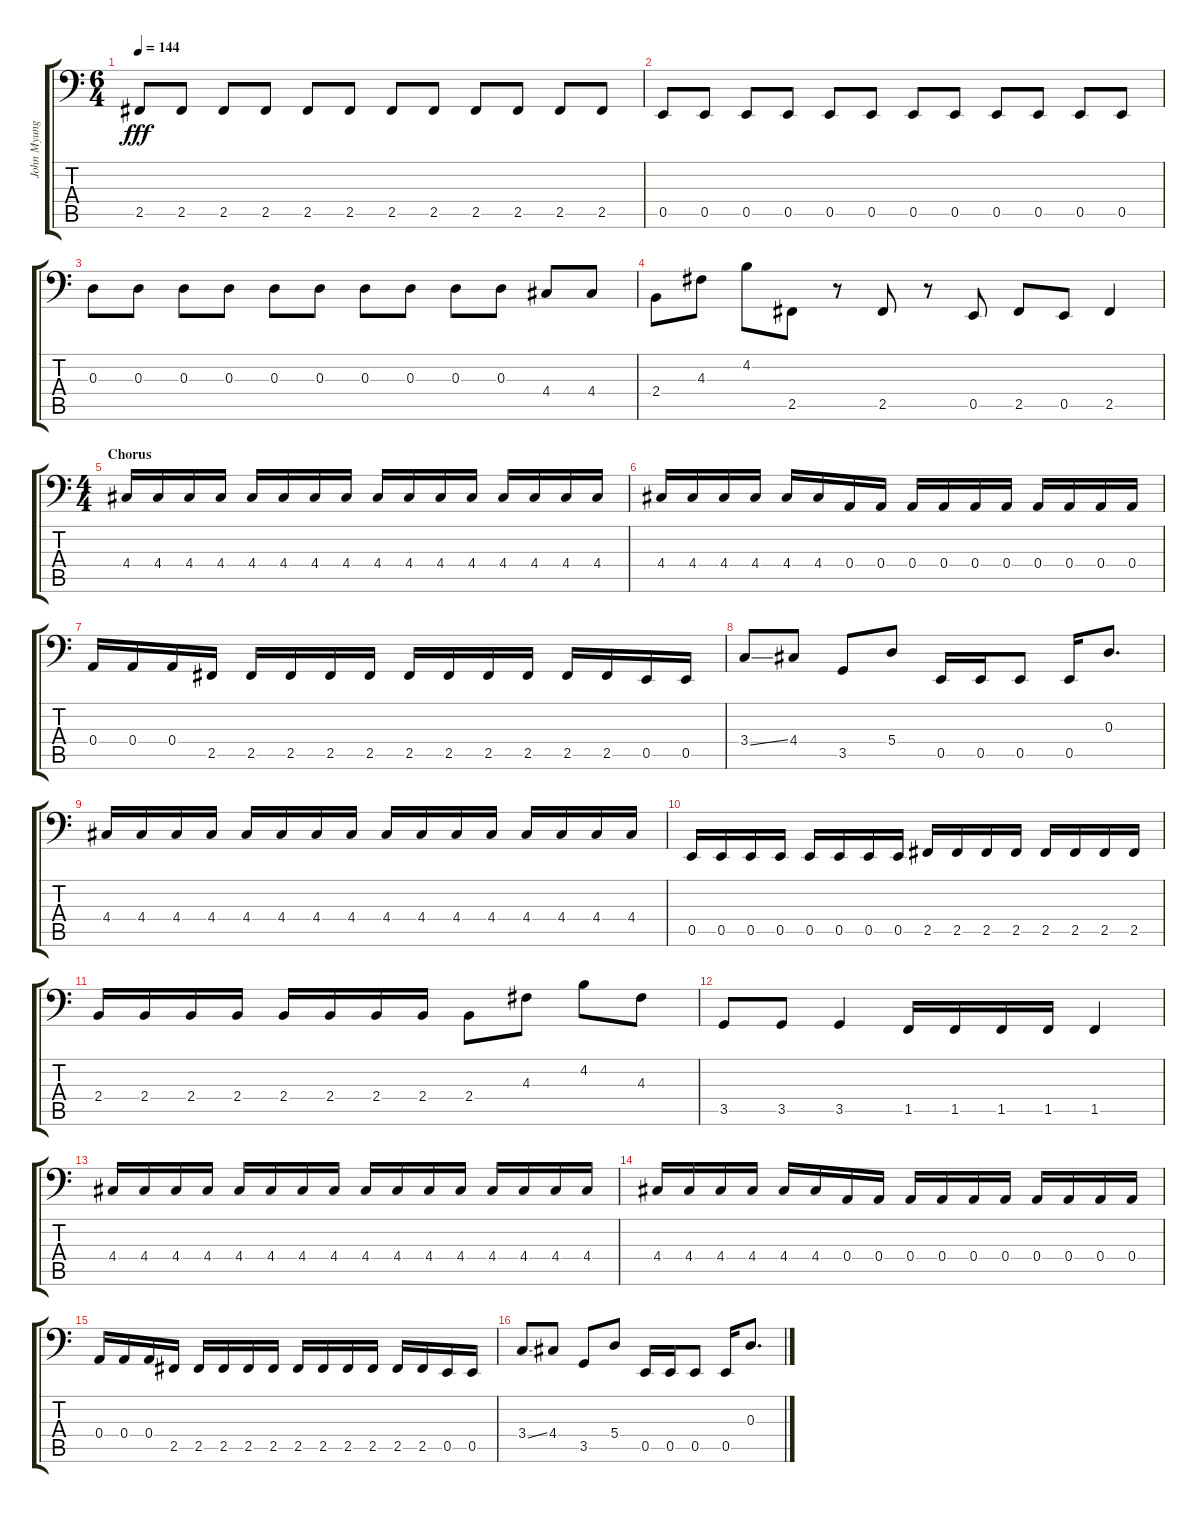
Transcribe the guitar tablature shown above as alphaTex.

\track ("John Myung - bass" "John Myung") {instrument electricbassfinger}
\staff {score tabs}
\tuning (C3 G2 D2 A1 E1 B0) {hide}
\ts (6 4)
\tempo 144
\clef f4
\ks c
2.5.8{dy fff} 2.5.8 2.5.8 2.5.8 2.5.8 2.5.8 2.5.8 2.5.8 2.5.8 2.5.8 2.5.8 2.5.8 |
0.5.8 0.5.8 0.5.8 0.5.8 0.5.8 0.5.8 0.5.8 0.5.8 0.5.8 0.5.8 0.5.8 0.5.8 |
0.3.8 0.3.8 0.3.8 0.3.8 0.3.8 0.3.8 0.3.8 0.3.8 0.3.8 0.3.8 4.4.8 4.4.8 |
2.4.8 4.3.8 4.2.8 2.5.8 r.8 2.5.8 r.8 0.5.8 2.5.8 0.5.8 2.5.4 |
\ts (4 4)
\section ("" "Chorus")
4.4.16 4.4.16 4.4.16 4.4.16 4.4.16 4.4.16 4.4.16 4.4.16 4.4.16 4.4.16 4.4.16 4.4.16 4.4.16 4.4.16 4.4.16 4.4.16 |
4.4.16 4.4.16 4.4.16 4.4.16 4.4.16 4.4.16 0.4.16 0.4.16 0.4.16 0.4.16 0.4.16 0.4.16 0.4.16 0.4.16 0.4.16 0.4.16 |
0.4.16 0.4.16 0.4.16 2.5.16 2.5.16 2.5.16 2.5.16 2.5.16 2.5.16 2.5.16 2.5.16 2.5.16 2.5.16 2.5.16 0.5.16 0.5.16 |
3.4{ss}.8 4.4.8 3.5.8 5.4.8 0.5.16 0.5.16 0.5.8 0.5.16 0.3.8{d} |
4.4.16 4.4.16 4.4.16 4.4.16 4.4.16 4.4.16 4.4.16 4.4.16 4.4.16 4.4.16 4.4.16 4.4.16 4.4.16 4.4.16 4.4.16 4.4.16 |
0.5.16 0.5.16 0.5.16 0.5.16 0.5.16 0.5.16 0.5.16 0.5.16 2.5.16 2.5.16 2.5.16 2.5.16 2.5.16 2.5.16 2.5.16 2.5.16 |
2.4.16 2.4.16 2.4.16 2.4.16 2.4.16 2.4.16 2.4.16 2.4.16 2.4.8 4.3.8 4.2.8 4.3.8 |
3.5.8 3.5.8 3.5.4 1.5.16 1.5.16 1.5.16 1.5.16 1.5.4 |
4.4.16 4.4.16 4.4.16 4.4.16 4.4.16 4.4.16 4.4.16 4.4.16 4.4.16 4.4.16 4.4.16 4.4.16 4.4.16 4.4.16 4.4.16 4.4.16 |
4.4.16 4.4.16 4.4.16 4.4.16 4.4.16 4.4.16 0.4.16 0.4.16 0.4.16 0.4.16 0.4.16 0.4.16 0.4.16 0.4.16 0.4.16 0.4.16 |
0.4.16 0.4.16 0.4.16 2.5.16 2.5.16 2.5.16 2.5.16 2.5.16 2.5.16 2.5.16 2.5.16 2.5.16 2.5.16 2.5.16 0.5.16 0.5.16 |
3.4{ss}.8 4.4.8 3.5.8 5.4.8 0.5.16 0.5.16 0.5.8 0.5.16 0.3.8{d}
